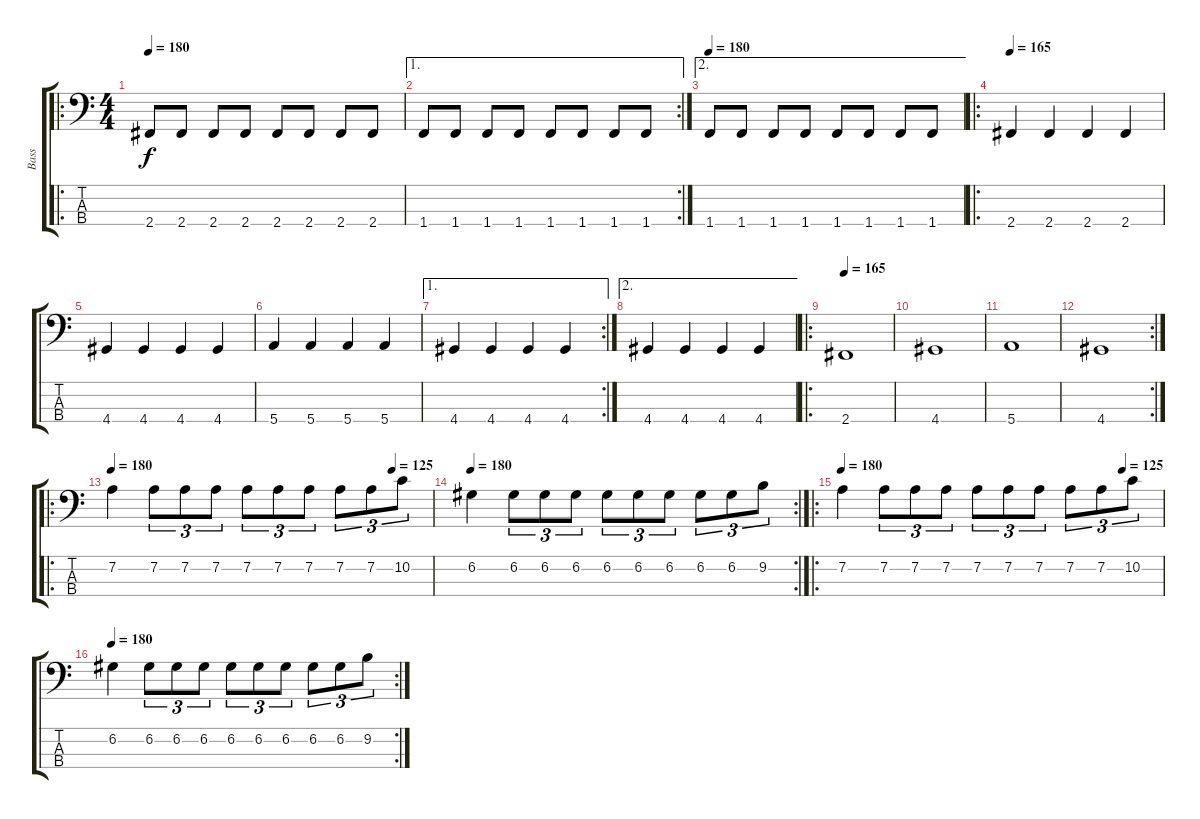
\track ("Bass" "Bass") {instrument electricbassfinger}
\staff {score tabs}
\tuning (G2 D2 A1 E1) {hide}
\ro
\ts (4 4)
\tempo 180
\clef f4
\ks c
2.4.8{dy f} 2.4.8 2.4.8 2.4.8 2.4.8 2.4.8 2.4.8 2.4.8 |
\ae 1
\rc 2
1.4.8 1.4.8 1.4.8 1.4.8 1.4.8 1.4.8 1.4.8 1.4.8 |
\ae 2
\tempo 180
1.4.8 1.4.8 1.4.8 1.4.8 1.4.8 1.4.8 1.4.8 1.4.8 |
\ro
\tempo 165
2.4.4 2.4.4 2.4.4 2.4.4 |
4.4.4 4.4.4 4.4.4 4.4.4 |
5.4.4 5.4.4 5.4.4 5.4.4 |
\ae 1
\rc 2
4.4.4 4.4.4 4.4.4 4.4.4 |
\ae 2
4.4.4 4.4.4 4.4.4 4.4.4 |
\ro
\tempo 165
2.4.1 |
4.4.1 |
5.4.1 |
\rc 2
4.4.1 |
\ro
\tempo 180
\tempo (125 0.875)
7.2.4 7.2.8{tu (3 2)} 7.2.8{tu (3 2)} 7.2.8{tu (3 2)} 7.2.8{tu (3 2)} 7.2.8{tu (3 2)} 7.2.8{tu (3 2)} 7.2.8{tu (3 2)} 7.2.8{tu (3 2)} 10.2.8{tu (3 2)} |
\rc 2
\tempo 180
6.2.4 6.2.8{tu (3 2)} 6.2.8{tu (3 2)} 6.2.8{tu (3 2)} 6.2.8{tu (3 2)} 6.2.8{tu (3 2)} 6.2.8{tu (3 2)} 6.2.8{tu (3 2)} 6.2.8{tu (3 2)} 9.2.8{tu (3 2)} |
\ro
\tempo 180
\tempo (125 0.875)
7.2.4 7.2.8{tu (3 2)} 7.2.8{tu (3 2)} 7.2.8{tu (3 2)} 7.2.8{tu (3 2)} 7.2.8{tu (3 2)} 7.2.8{tu (3 2)} 7.2.8{tu (3 2)} 7.2.8{tu (3 2)} 10.2.8{tu (3 2)} |
\rc 2
\tempo 180
6.2.4 6.2.8{tu (3 2)} 6.2.8{tu (3 2)} 6.2.8{tu (3 2)} 6.2.8{tu (3 2)} 6.2.8{tu (3 2)} 6.2.8{tu (3 2)} 6.2.8{tu (3 2)} 6.2.8{tu (3 2)} 9.2.8{tu (3 2)}
